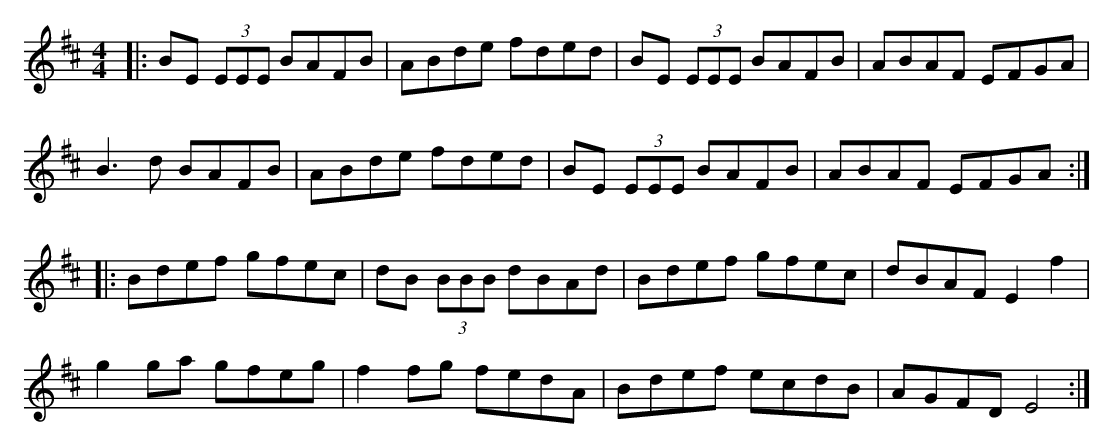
X:1
M:4/4
K:Edor
|:BE (3EEE BAFB|ABde fded|BE (3EEE BAFB|ABAF EFGA|
B2>d2 BAFB|ABde fded|BE (3EEE BAFB|ABAF EFGA:|
|:Bdef gfec|dB (3BBB dBAd|Bdef gfec|dBAF E2f2|
g2ga gfeg|f2fg fedA|Bdef ecdB|AGFD E4:|
